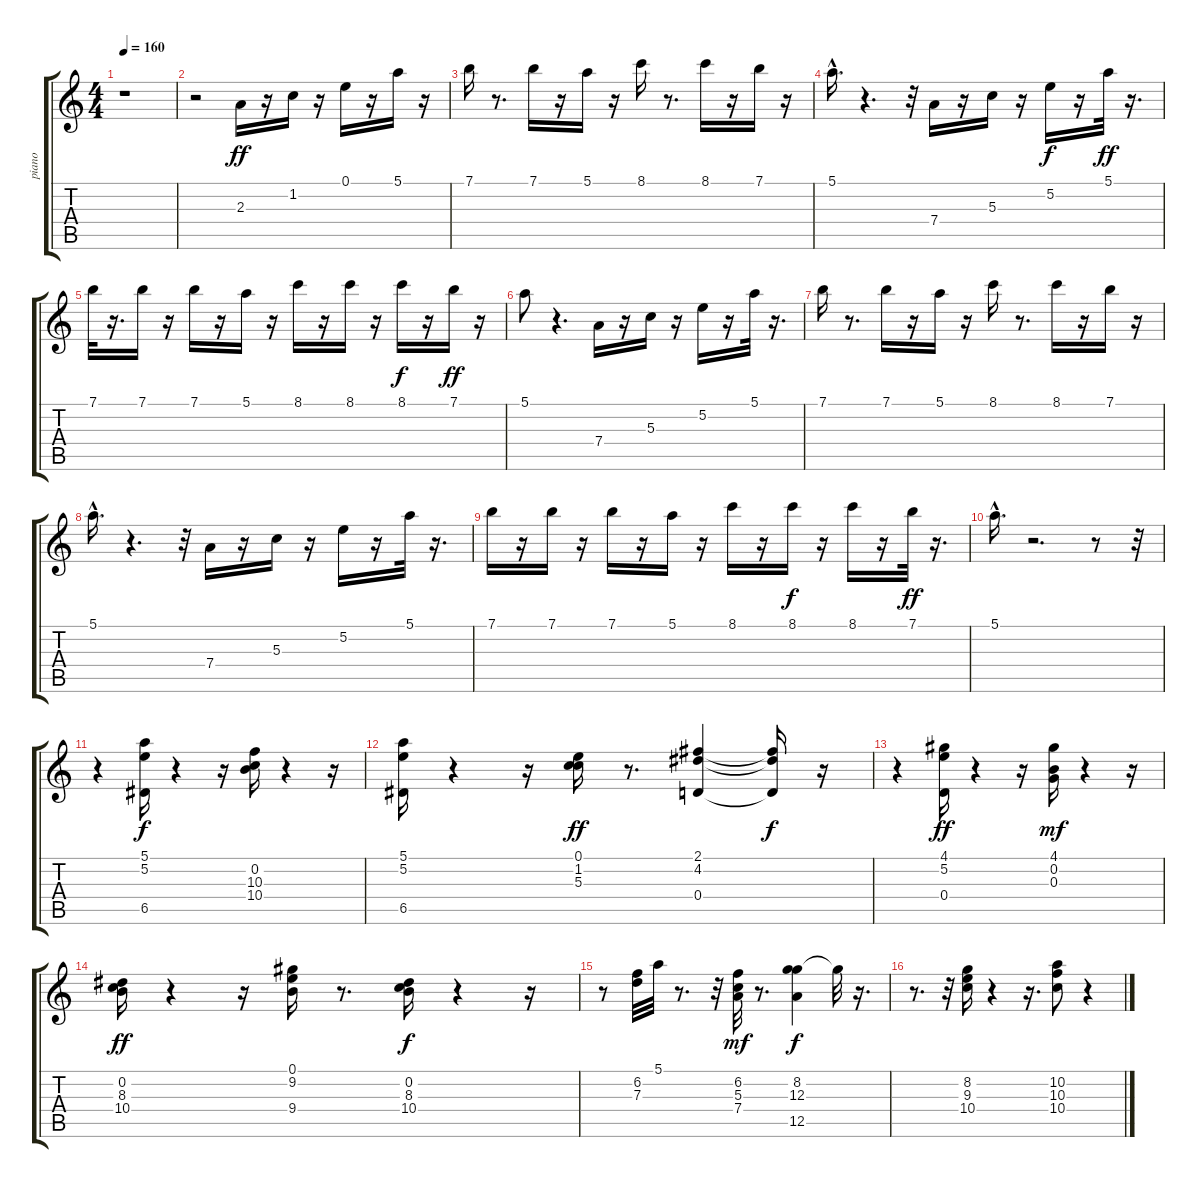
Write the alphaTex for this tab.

\track ("piano" "piano") {instrument acousticguitarnylon}
\staff {score tabs}
\tuning (E4 B3 G3 D3 A2 E2) {hide}
\ts (4 4)
\tempo 160
\clef g2
\ks c
r.1{dy ff} |
r.2 2.3.16 r.16 1.2.16 r.16 0.1.16 r.16 5.1.16 r.16 |
7.1.16 r.8{d} 7.1.16 r.16 5.1.16 r.16 8.1.16 r.8{d} 8.1.16 r.16 7.1.16 r.16 |
5.1{hac}.16{d} r.4{d} r.32 7.4.16 r.16 5.3.16 r.16 5.2.16{dy f} r.16 5.1.32{dy ff} r.16{d} |
7.1.32 r.16{d} 7.1.16 r.16 7.1.16 r.16 5.1.16 r.16 8.1.16 r.16 8.1.16 r.16 8.1.16{dy f} r.16 7.1.16{dy ff} r.16 |
5.1.8 r.4{d} 7.4.16 r.16 5.3.16 r.16 5.2.16 r.16 5.1.32 r.16{d} |
7.1.16 r.8{d} 7.1.16 r.16 5.1.16 r.16 8.1.16 r.8{d} 8.1.16 r.16 7.1.16 r.16 |
5.1{hac}.16{d} r.4{d} r.32 7.4.16 r.16 5.3.16 r.16 5.2.16 r.16 5.1.32 r.16{d} |
7.1.16 r.16 7.1.16 r.16 7.1.16 r.16 5.1.16 r.16 8.1.16 r.16 8.1.16{dy f} r.16 8.1.16 r.16 7.1.32{dy ff} r.16{d} |
5.1{hac}.16{d} r.2{d} r.8 r.32 |
r.4 (5.1 5.2 6.5).16{dy f} r.4 r.16 (0.2 10.3 10.4).16 r.4 r.16 |
(5.1 5.2 6.5).16 r.4 r.16 (0.1 1.2 5.3).16{dy ff} r.8{d} (2.1 4.2 0.4).4 (2.1{t} 4.2{t} 0.4{t}).16{dy f} r.16 |
r.4 (4.1 5.2 0.4).16{dy ff} r.4 r.16 (4.1 0.2 0.3).16{dy mf} r.4 r.16 |
(0.2 8.3 10.4).16{dy ff} r.4 r.16 (0.1 9.2 9.4).16 r.8{d} (0.2 8.3 10.4).16{dy f} r.4 r.16 |
r.8 (6.2 7.3).32 5.1.32 r.8{d} r.32 (6.2 5.3 7.4).32{dy mf} r.8{d} (8.2 12.3 12.5).4{dy f} 8.2{t}.32 r.16{d} |
r.8{d} r.32 (8.2 9.3 10.4).16 r.4 r.16{d} (10.2 10.3 10.4).8 r.4
